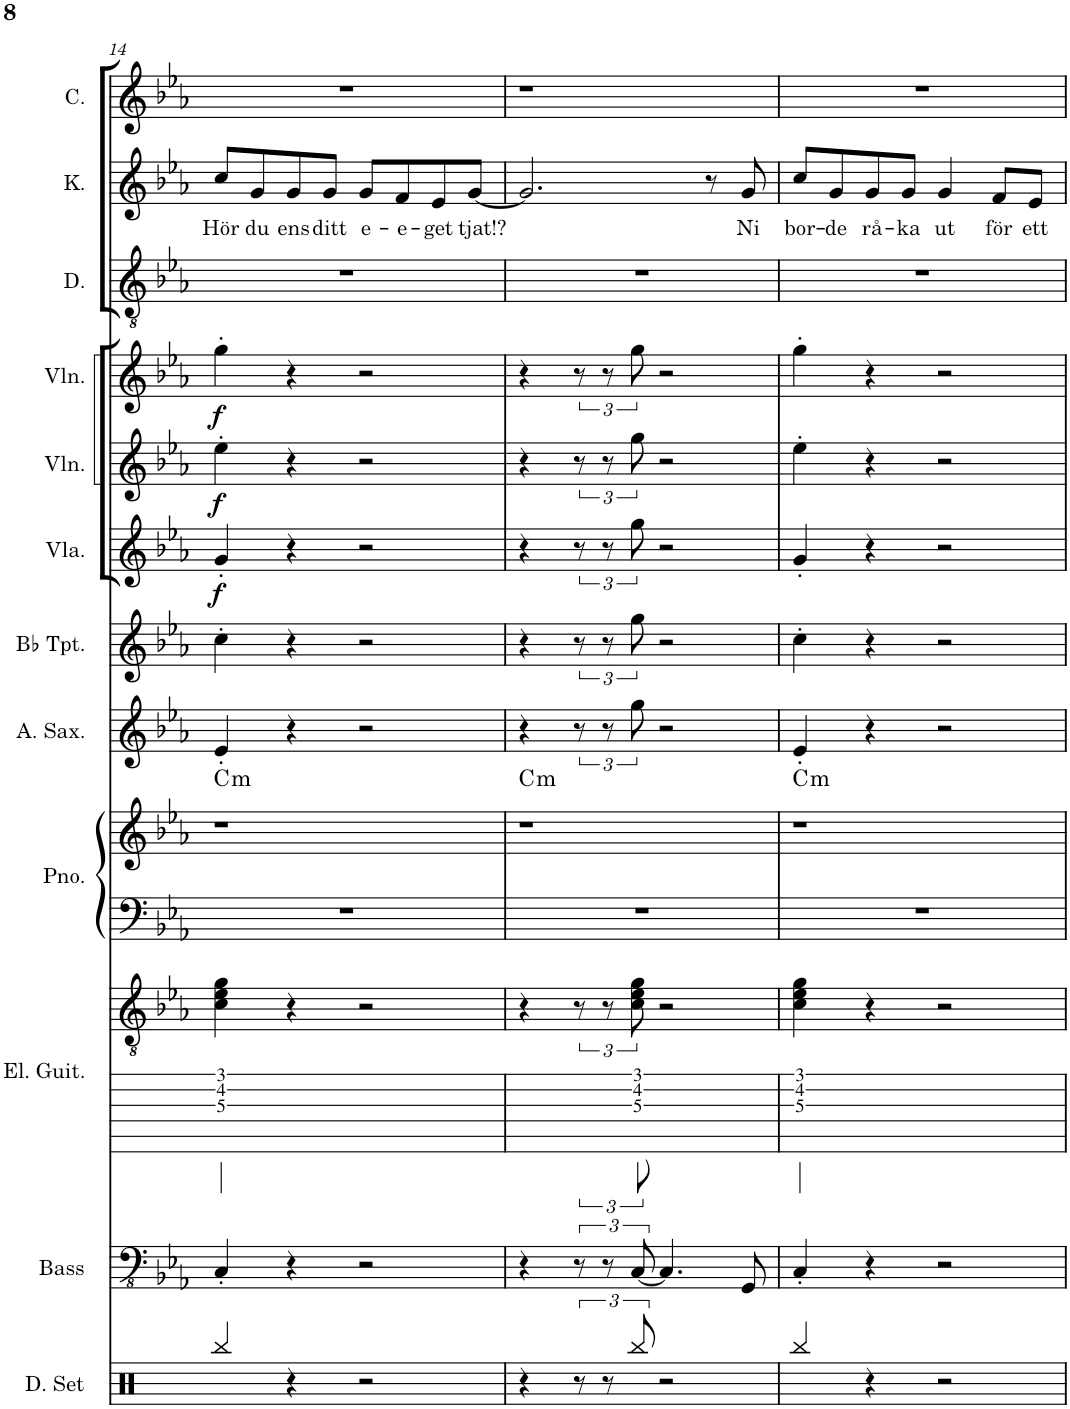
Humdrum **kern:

**kern	**kern	**kern	**kern	**kern	**kern	**harte	**kern	**kern	**kern	**dynam	**kern	**dynam	**kern	**dynam	**kern	**kern	**text	**kern
*part12	*part11	*part10	*part10	*part9	*part9	*part9	*part8	*part7	*part6	*part6	*part5	*part5	*part4	*part4	*part3	*part2	*part2	*part1
*staff14	*staff13	*staff12	*staff11	*staff10	*staff9	*	*staff8	*staff7	*staff6	*staff6	*staff5	*staff5	*staff4	*staff4	*staff3	*staff2	*staff2	*staff1
*I"Drumset	*I"Abborre	*I"Electric Guitar	*	*I"Piano	*	*	*I"Alto Saxophone	*I"Bb Trumpet	*I"Viola	*	*I"Violin	*	*I"Violin	*	*I"Charles	*I"Kate	*	*I"Charlotte
*I'D. Set	*	*I'El. Guit.	*	*I'Pno.	*	*	*I'A. Sax.	*I'Bb Tpt.	*I'Vla.	*	*I'Vln.	*	*I'Vln.	*	*	*I'K.	*	*I'C.
!!LO:PB:g=z
*clefX	*clefFv4	*	*clefGv2	*clefF4	*clefG2	*	*clefG2	*clefG2	*clefG2	*	*clefG2	*	*clefG2	*	*clefGv2	*clefG2	*	*clefG2
*	*	*	*	*	*	*	*ITrd5c9	*ITrd1c2	*	*	*	*	*	*	*	*	*	*
*k[]	*k[b-e-a-]	*k[b-e-a-]	*k[b-e-a-]	*k[b-e-a-]	*k[b-e-a-]	*	*k[b-e-a-]	*k[b-e-a-]	*k[b-e-a-]	*	*k[b-e-a-]	*	*k[b-e-a-]	*	*k[b-e-a-]	*k[b-e-a-]	*	*k[b-e-a-]
*M4/4	*M4/4	*M4/4	*M4/4	*M4/4	*M4/4	*	*M4/4	*M4/4	*M4/4	*	*M4/4	*	*M4/4	*	*M4/4	*M4/4	*	*M4/4
=14	=14	=14	=14	=14	=14	=14	=14	=14	=14	=14	=14	=14	=14	=14	=14	=14	=14	=14
!	!	!	!	!	!	!LO:H:kt=m	!	!	!	!LO:DY:b	!	!LO:DY:b	!	!LO:DY:b	!	!	!LO:LY:b	!
4Rbb/	4CC'/	4c\ 4e-\ 4g\	4c\ 4e-\ 4g\	1r	1r	C:min	4e-'/	4cc'\	4g'/	f	4ee-'\	f	4gg'\	f	1r	8cc/L	Hör	1r
!	!	!	!	!	!	!	!	!	!	!	!	!	!	!	!	!	!LO:LY:b	!
.	.	.	.	.	.	.	.	.	.	.	.	.	.	.	.	8g/	du	.
!	!	!	!	!	!	!	!	!	!	!	!	!	!	!	!	!	!LO:LY:b	!
4r	4r	4r	4r	.	.	.	4r	4r	4r	.	4r	.	4r	.	.	8g/	ens	.
!	!	!	!	!	!	!	!	!	!	!	!	!	!	!	!	!	!LO:LY:b	!
.	.	.	.	.	.	.	.	.	.	.	.	.	.	.	.	8g/J	ditt	.
!	!	!	!	!	!	!	!	!	!	!	!	!	!	!	!	!	!LO:LY:b	!
2r	2r	2r	2r	.	.	.	2r	2r	2r	.	2r	.	2r	.	.	8g/L	e-	.
!	!	!	!	!	!	!	!	!	!	!	!	!	!	!	!	!	!LO:LY:b	!
.	.	.	.	.	.	.	.	.	.	.	.	.	.	.	.	8f/	-e-	.
!	!	!	!	!	!	!	!	!	!	!	!	!	!	!	!	!	!LO:LY:b	!
.	.	.	.	.	.	.	.	.	.	.	.	.	.	.	.	8e-/	-get	.
!	!	!	!	!	!	!	!	!	!	!	!	!	!	!	!	!	!LO:LY:b	!
.	.	.	.	.	.	.	.	.	.	.	.	.	.	.	.	[8g/J	tjat!?	.
=15	=15	=15	=15	=15	=15	=15	=15	=15	=15	=15	=15	=15	=15	=15	=15	=15	=15	=15
!	!	!	!	!	!	!LO:H:kt=m	!	!	!	!	!	!	!	!	!	!	!	!
4r	4r	4r	4r	1r	1r	C:min	4r	4r	4r	.	4r	.	4r	.	1r	2.g/]	.	1r
12r	12r	12r	12r	.	.	.	12r	12r	12r	.	12r	.	12r	.	.	.	.	.
12r	12r	12r	12r	.	.	.	12r	12r	12r	.	12r	.	12r	.	.	.	.	.
12Rbb/	[12CC/	12c\ 12e-\ 12g\	12c\ 12e-\ 12g\	.	.	.	12gg\	12gg\	12gg\	.	12gg\	.	12gg\	.	.	.	.	.
2r	4.CC/]	2r	2r	.	.	.	2r	2r	2r	.	2r	.	2r	.	.	.	.	.
.	.	.	.	.	.	.	.	.	.	.	.	.	.	.	.	8r	.	.
!	!	!	!	!	!	!	!	!	!	!	!	!	!	!	!	!	!LO:LY:b	!
.	8GGG/	.	.	.	.	.	.	.	.	.	.	.	.	.	.	8g/	Ni	.
=16	=16	=16	=16	=16	=16	=16	=16	=16	=16	=16	=16	=16	=16	=16	=16	=16	=16	=16
!	!	!	!	!	!	!LO:H:kt=m	!	!	!	!	!	!	!	!	!	!	!LO:LY:b	!
4Rbb/	4CC'/	4c\ 4e-\ 4g\	4c\ 4e-\ 4g\	1r	1r	C:min	4e-'/	4cc'\	4g'/	.	4ee-'\	.	4gg'\	.	1r	8cc/L	bor-	1r
!	!	!	!	!	!	!	!	!	!	!	!	!	!	!	!	!	!LO:LY:b	!
.	.	.	.	.	.	.	.	.	.	.	.	.	.	.	.	8g/	-de	.
!	!	!	!	!	!	!	!	!	!	!	!	!	!	!	!	!	!LO:LY:b	!
4r	4r	4r	4r	.	.	.	4r	4r	4r	.	4r	.	4r	.	.	8g/	rå-	.
!	!	!	!	!	!	!	!	!	!	!	!	!	!	!	!	!	!LO:LY:b	!
.	.	.	.	.	.	.	.	.	.	.	.	.	.	.	.	8g/J	-ka	.
!	!	!	!	!	!	!	!	!	!	!	!	!	!	!	!	!	!LO:LY:b	!
2r	2r	2r	2r	.	.	.	2r	2r	2r	.	2r	.	2r	.	.	4g/	ut	.
!	!	!	!	!	!	!	!	!	!	!	!	!	!	!	!	!	!LO:LY:b	!
.	.	.	.	.	.	.	.	.	.	.	.	.	.	.	.	8f/L	för	.
!	!	!	!	!	!	!	!	!	!	!	!	!	!	!	!	!	!LO:LY:b	!
.	.	.	.	.	.	.	.	.	.	.	.	.	.	.	.	8e-/J	ett	.
=	=	=	=	=	=	=	=	=	=	=	=	=	=	=	=	=	=	=
*-	*-	*-	*-	*-	*-	*-	*-	*-	*-	*-	*-	*-	*-	*-	*-	*-	*-	*-
